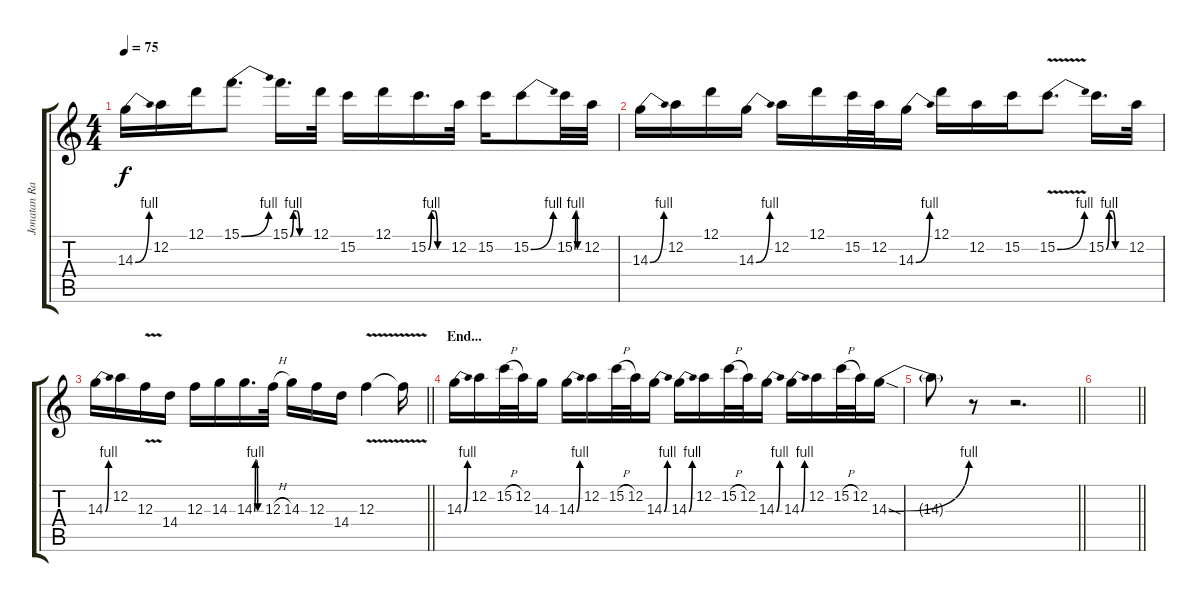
\track ("Jonatan Ramm" "Jonatan Ra") {instrument overdrivenguitar}
\staff {score tabs}
\tuning (D4 A3 F3 C3 G2 D2) {hide}
\ts (4 4)
\tempo 75
\clef g2
\ks c
14.3{be (bend 0 0 60 4)}.16{dy f} 12.2.16 12.1.16 15.1{be (bend 0 0 60 4)}.8{d} 15.1{be (custom 0 0 10 4 20 4 30 0 60 0)}.16{d} 12.1.32 15.2.16 12.1.16 15.2{be (custom 0 0 10 4 20 4 30 0 60 0)}.16{d} 12.2.32 15.2.16 15.2{be (bend 0 0 60 4)}.8 15.2{be (custom 0 0 10 4 20 4 30 0 60 0)}.32 12.2.32 |
14.3{be (bend 0 0 60 4)}.16 12.2.16 12.1.16 14.3{be (bend 0 0 60 4)}.16 12.2.16 12.1.16 15.2.32 12.2.32 14.3{be (bend 0 0 60 4)}.16 12.1.16 12.2.16 15.2.16 15.2{be (bend 0 0 60 4) v}.8{d} 15.2{be (custom 0 0 10 4 20 4 30 0 60 0)}.16{d} 12.2.32 |
\barLineRight lightlight
14.3{be (bend 0 0 60 4)}.16 12.2.16 12.3{v}.16 14.4.16 12.3.16 14.3.16 14.3{be (custom 0 0 10 4 20 4 30 0 60 0)}.16{d} 12.3{h}.32 14.3.16 12.3.16 14.4.16 12.3{v}.4 12.3{t}.16 |
\section ("" "End...")
14.3{be (bend 0 0 60 4)}.16 12.2.16 15.2{h}.32 12.2.32 14.3.16 14.3{be (bend 0 0 60 4)}.16 12.2.16 15.2{h}.32 12.2.32 14.3{be (bend 0 0 60 4)}.16 14.3{be (bend 0 0 60 4)}.16 12.2.16 15.2{h}.32 12.2.32 14.3{be (bend 0 0 60 4)}.16 14.3{be (bend 0 0 60 4)}.16 12.2.16 15.2{h}.32 12.2.32 14.3{be (bend 0 0 60 4) sod}.16 |
\barLineRight lightlight
14.3{t}.8 r.8 r.2{d} |
\barLineRight lightlight
